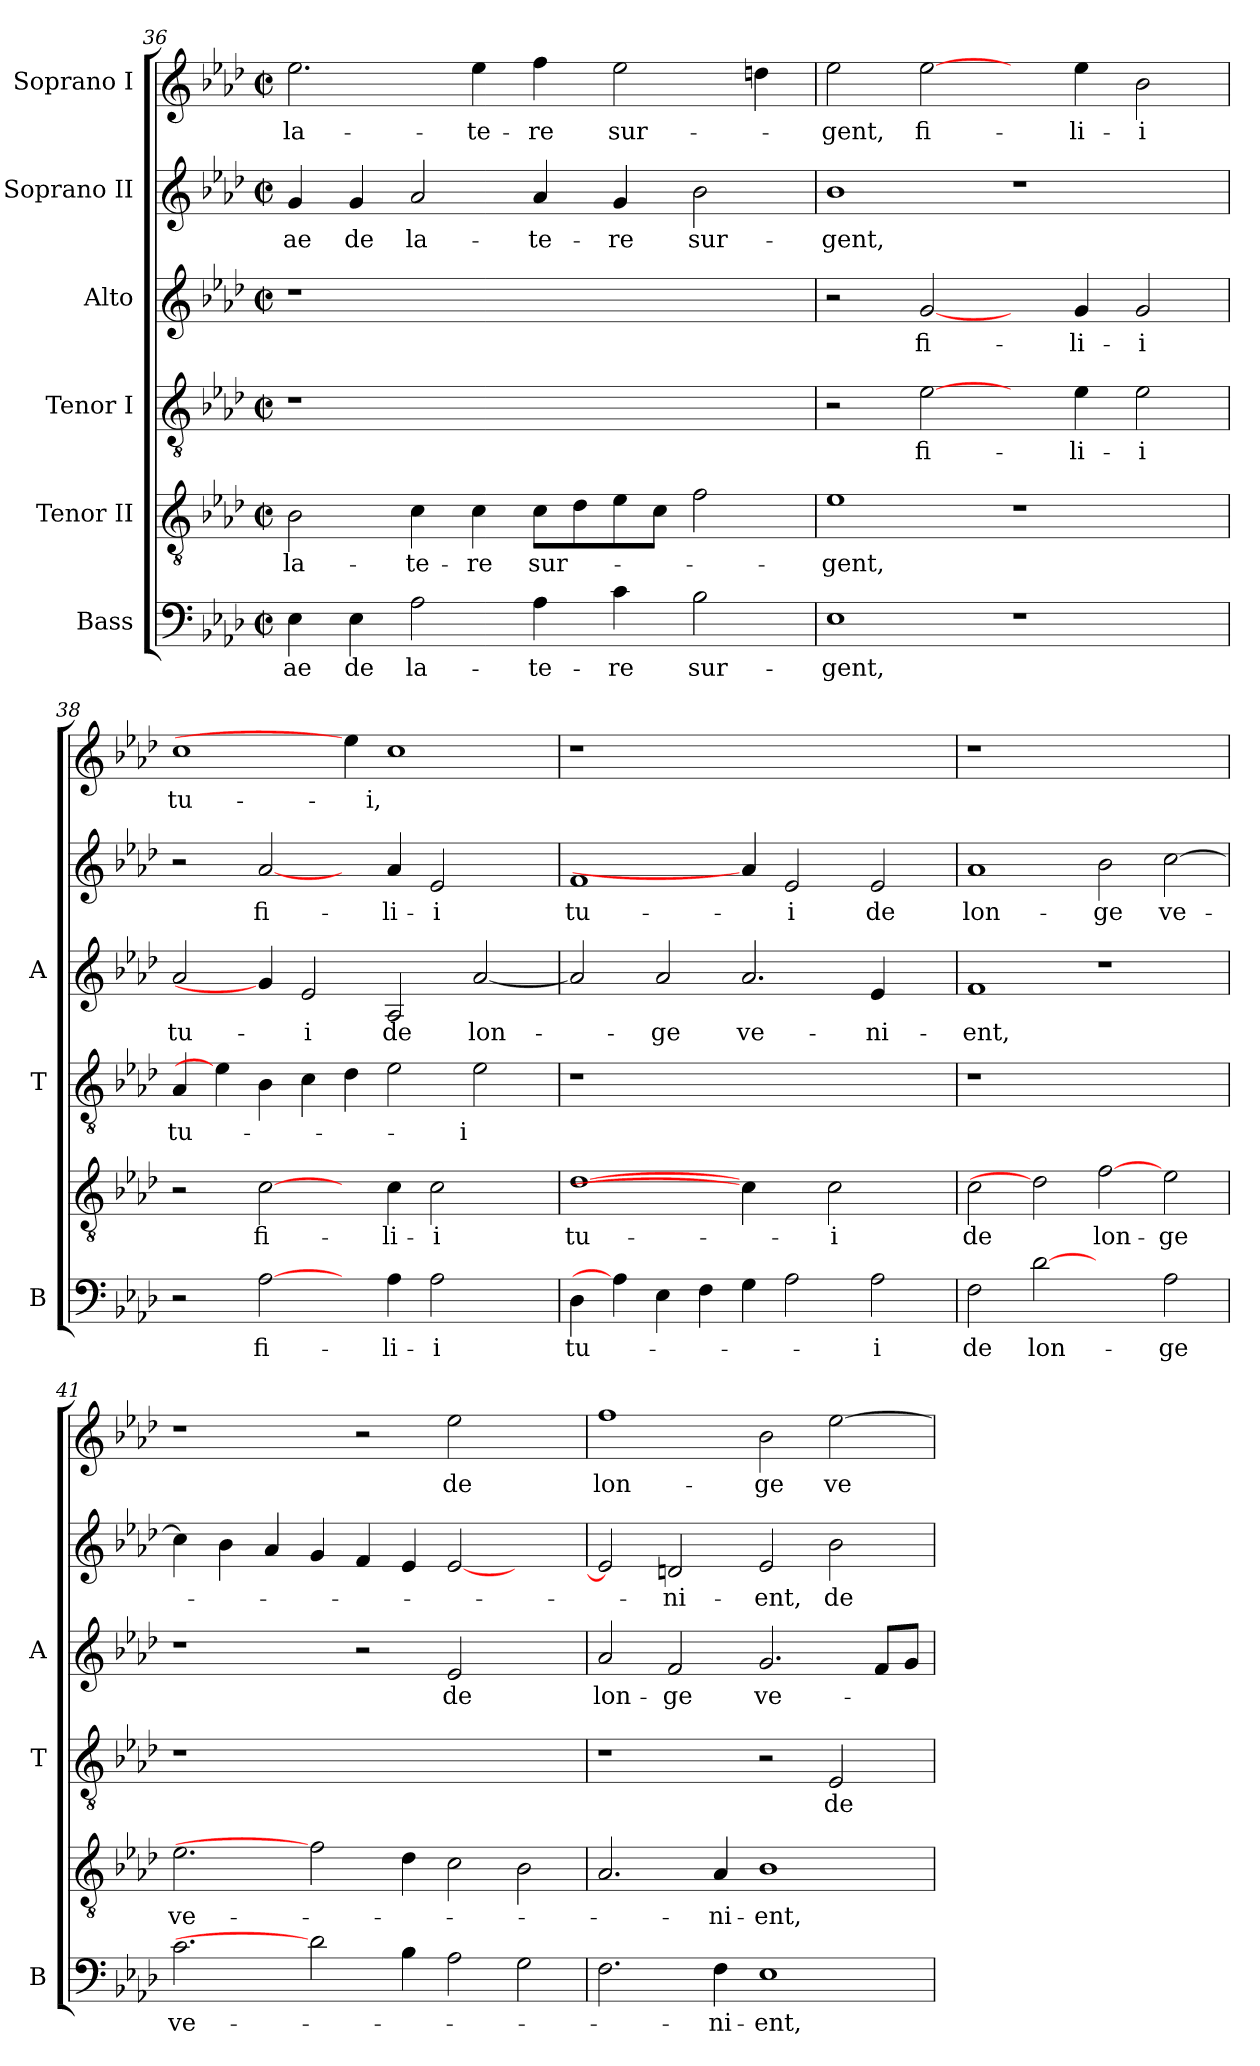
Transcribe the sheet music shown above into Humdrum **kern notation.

**kern	**text	**kern	**text	**kern	**text	**kern	**text	**kern	**text	**kern	**text
*part6	*part6	*part5	*part5	*part4	*part4	*part3	*part3	*part2	*part2	*part1	*part1
*staff6	*staff6	*staff5	*staff5	*staff4	*staff4	*staff3	*staff3	*staff2	*staff2	*staff1	*staff1
*I"Bass	*	*I"Tenor II	*	*I"Tenor I	*	*I"Alto	*	*I"Soprano II	*	*I"Soprano I	*
*I'B	*	*	*	*I'T	*	*I'A	*	*	*	*	*
!!LO:LB:g=z
*clefF4	*	*clefGv2	*	*clefGv2	*	*clefG2	*	*clefG2	*	*clefG2	*
*k[b-e-a-d-]	*	*k[b-e-a-d-]	*	*k[b-e-a-d-]	*	*k[b-e-a-d-]	*	*k[b-e-a-d-]	*	*k[b-e-a-d-]	*
*A-:	*	*A-:	*	*A-:	*	*A-:	*	*A-:	*	*A-:	*
*M2/2	*	*M2/2	*	*M2/2	*	*M2/2	*	*M2/2	*	*M2/2	*
*met(c|)	*	*met(c|)	*	*met(c|)	*	*met(c|)	*	*met(c|)	*	*met(c|)	*
=36	=36	=36	=36	=36	=36	=36	=36	=36	=36	=36	=36
!	!LO:LY:b	!	!LO:LY:b	!LO:N:vis=1	!	!LO:N:vis=1	!	!	!LO:LY:b	!	!LO:LY:b
4E-\	-ae	2B-\	la-	1r	.	1r	.	4g/	-ae	2.ee-\	la-
!	!LO:LY:b	!	!	!	!	!	!	!	!LO:LY:b	!	!
4E-\	de	.	.	.	.	.	.	4g/	de	.	.
!	!LO:LY:b	!	!LO:LY:b	!	!	!	!	!	!LO:LY:b	!	!
2A-\	la-	4c\	-te-	.	.	.	.	2a-/	la-	.	.
!	!	!	!LO:LY:b	!	!	!	!	!	!	!	!LO:LY:b
.	.	4c\	-re	.	.	.	.	.	.	4ee-\	-te-
!	!LO:LY:b	!	!LO:LY:b	!	!	!	!	!	!LO:LY:b	!	!LO:LY:b
4A-\	-te-	8c\L	sur-	1ryy	.	1ryy	.	4a-/	-te-	4ff\	-re
.	.	8d-\	.	.	.	.	.	.	.	.	.
!	!LO:LY:b	!	!	!	!	!	!	!	!LO:LY:b	!	!LO:LY:b
4c\	-re	8e-\	.	.	.	.	.	4g/	-re	2ee-\	sur-
.	.	8c\J	.	.	.	.	.	.	.	.	.
!	!LO:LY:b	!	!	!	!	!	!	!	!LO:LY:b	!	!
2B-\	sur-	2f\	.	.	.	.	.	2b-\	sur-	.	.
.	.	.	.	.	.	.	.	.	.	4ddn\	.
=37	=37	=37	=37	=37	=37	=37	=37	=37	=37	=37	=37
!	!LO:LY:b	!	!LO:LY:b	!	!	!	!	!	!LO:LY:b	!	!LO:LY:b
1E-	-gent,	1e-	-gent,	2r	.	2r	.	1b-	-gent,	2ee-\	-gent,
!	!	!	!	!	!LO:LY:b	!	!LO:LY:b	!	!	!	!LO:LY:b
.	.	.	.	[2e-\	fi-	[2g/	fi-	.	.	[2ee-\	fi-
1r	.	1r	.	4ryy	.	4ryy	.	1r	.	4ryy	.
!	!	!	!	!	!LO:LY:b	!	!LO:LY:b	!	!	!	!LO:LY:b
.	.	.	.	4e-\	-li-	4g/	-li-	.	.	4ee-\	-li-
!	!	!	!	!	!LO:LY:b	!	!LO:LY:b	!	!	!	!LO:LY:b
.	.	.	.	2e-\	-i	2g/	-i	.	.	2b-\	-i
=38	=38	=38	=38	=38	=38	=38	=38	=38	=38	=38	=38
!	!	!	!	!	!LO:LY:b	!	!LO:LY:b	!	!	!	!LO:LY:b
2r	.	2r	.	4A-/	tu-	2a-/	tu-	2r	.	1cc	tu-
.	.	.	.	4e-\]	.	.	.	.	.	.	.
!	!LO:LY:b	!	!LO:LY:b	!	!	!	!	!	!LO:LY:b	!	!
[2A-\	fi-	[2c\	fi-	4B-\	.	4g/]	.	[2a-/	fi-	.	.
!	!	!	!	!	!	!	!LO:LY:b	!	!	!	!
.	.	.	.	4c\	.	2e-/	-i	.	.	.	.
4ryy	.	4ryy	.	4d-\	.	.	.	4ryy	.	4ee-\]	.
!	!LO:LY:b	!	!LO:LY:b	!	!	!	!LO:LY:b	!	!LO:LY:b	!	!LO:LY:b
4A-\	-li-	4c\	-li-	2e-\	.	2A-/	de	4a-/	-li-	1cc	-i,
!	!LO:LY:b	!	!LO:LY:b	!	!	!	!	!	!LO:LY:b	!	!
2A-\	-i	2c\	-i	.	.	.	.	2e-/	-i	.	.
!	!	!	!	!	!LO:LY:b	!	!LO:LY:b	!	!	!	!
.	.	.	.	2e-\	-i	[<2a-/	lon-	.	.	.	.
4ryy	.	4ryy	.	.	.	.	.	4ryy	.	.	.
=39	=39	=39	=39	=39	=39	=39	=39	=39	=39	=39	=39
!	!LO:LY:b	!	!LO:LY:b	!LO:N:vis=1	!	!	!	!	!LO:LY:b	!LO:N:vis=1	!
4D-\	tu-	[1d-	tu-	1r	.	2a-/]	.	1f	tu-	1r	.
4A-\]	.	.	.	.	.	.	.	.	.	.	.
!	!	!	!	!	!	!	!LO:LY:b	!	!	!	!
4E-\	.	.	.	.	.	2a-/	-ge	.	.	.	.
4F\	.	.	.	.	.	.	.	.	.	.	.
!	!	!	!	!	!	!	!LO:LY:b	!	!	!	!
4G\	.	4c\]	.	1ryy	.	2.a-/	ve-	4a-/]	.	1ryy	.
!	!	!	!	!	!	!	!	!	!LO:LY:b	!	!
2A-\	.	4ryy	.	.	.	.	.	2e-/	-i	.	.
!	!	!	!LO:LY:b	!	!	!	!	!	!	!	!
.	.	2c\	-i	.	.	.	.	.	.	.	.
!	!LO:LY:b	!	!	!	!	!	!LO:LY:b	!	!LO:LY:b	!	!
2A-\	-i	.	.	.	.	4e-/	-ni-	2e-/	de	.	.
.	.	4ryy	.	4ryy	.	4ryy	.	.	.	4ryy	.
!!LO:PB:g=z
=40	=40	=40	=40	=40	=40	=40	=40	=40	=40	=40	=40
!	!LO:LY:b	!	!LO:LY:b	!LO:N:vis=1	!	!	!LO:LY:b	!	!LO:LY:b	!LO:N:vis=1	!
2F\	de	2c\	de	1r	.	1f	-ent,	1a-	lon-	1r	.
!	!LO:LY:b	!	!	!	!	!	!	!	!	!	!
[2d-	lon-	2d-]	.	.	.	.	.	.	.	.	.
!	!	!	!LO:LY:b	!	!	!	!	!	!LO:LY:b	!	!
2ryy	.	[2f	lon-	1ryy	.	1r	.	2b-\	-ge	1ryy	.
!	!LO:LY:b	!	!LO:LY:b	!	!	!	!	!	!LO:LY:b	!	!
2A-\	-ge	2e-\	-ge	.	.	.	.	[>2cc\	ve-	.	.
=41	=41	=41	=41	=41	=41	=41	=41	=41	=41	=41	=41
!	!LO:LY:b	!	!LO:LY:b	!LO:N:vis=1	!	!	!	!	!	!	!
2.c\	ve-	2.e-\	ve-	1r	.	1r	.	4cc\]	.	1r	.
.	.	.	.	.	.	.	.	4b-\	.	.	.
.	.	.	.	.	.	.	.	4a-/	.	.	.
2d-]	.	2f]	.	.	.	.	.	4g/	.	.	.
.	.	.	.	1.ryy	.	2r	.	4f/	.	2r	.
4B-\	.	4d-\	.	.	.	.	.	4e-/	.	.	.
!	!	!	!	!	!	!	!LO:LY:b	!	!	!	!LO:LY:b
2A-\	.	2c\	.	.	.	2e-/	de	[<2e-/	.	2ee-\	de
2G\	.	2B-\	.	.	.	2ryy	.	2ryy	.	2ryy	.
=42	=42	=42	=42	=42	=42	=42	=42	=42	=42	=42	=42
!	!	!	!	!	!	!	!LO:LY:b	!	!	!	!LO:LY:b
2.F\	.	2.A-/	.	1r	.	2a-/	lon-	2e-/]	.	1ff	lon-
!	!	!	!	!	!	!	!LO:LY:b	!	!LO:LY:b	!	!
.	.	.	.	.	.	2f/	-ge	2dn/	-ni-	.	.
!	!LO:LY:b	!	!LO:LY:b	!	!	!	!	!	!	!	!
4F\	-ni-	4A-/	-ni-	.	.	.	.	.	.	.	.
!	!LO:LY:b	!	!LO:LY:b	!	!	!	!LO:LY:b	!	!LO:LY:b	!	!LO:LY:b
1E-	-ent,	1B-	-ent,	2r	.	2.g/	ve-	2e-/	-ent,	2b-\	-ge
!	!	!	!	!	!LO:LY:b	!	!	!	!LO:LY:b	!	!LO:LY:b
.	.	.	.	2E-/	de	.	.	2b-\	de	[>2ee-\	ve-
.	.	.	.	.	.	8f/L	.	.	.	.	.
.	.	.	.	.	.	8g/J	.	.	.	.	.
=	=	=	=	=	=	=	=	=	=	=	=
*-	*-	*-	*-	*-	*-	*-	*-	*-	*-	*-	*-
